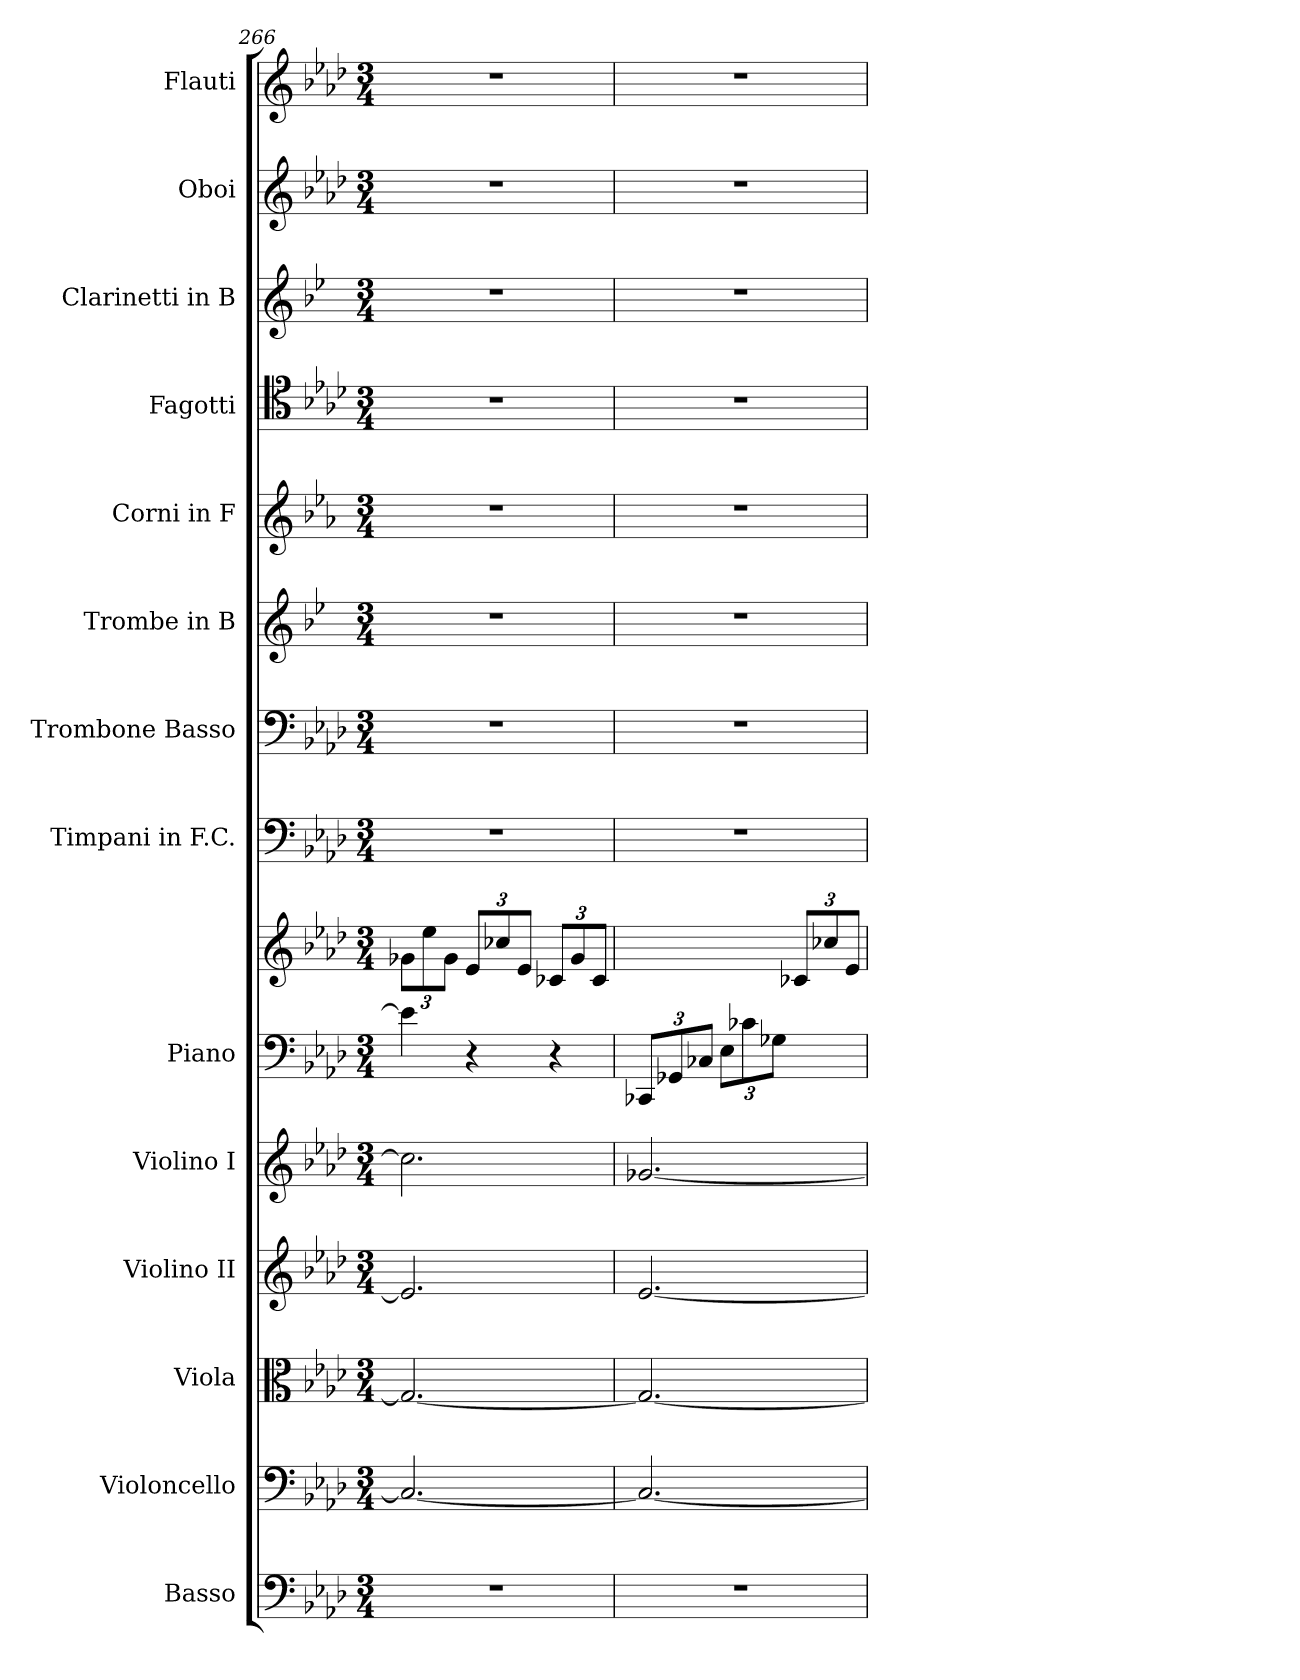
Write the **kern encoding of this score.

**kern	**kern	**kern	**kern	**kern	**kern	**kern	**kern	**kern	**kern	**kern	**kern	**kern	**kern	**kern
*part14	*part13	*part12	*part11	*part10	*part9	*part9	*part8	*part7	*part6	*part5	*part4	*part3	*part2	*part1
*staff15	*staff14	*staff13	*staff12	*staff11	*staff10	*staff9	*staff8	*staff7	*staff6	*staff5	*staff4	*staff3	*staff2	*staff1
*I"Basso	*I"Violoncello	*I"Viola	*I"Violino II	*I"Violino I	*I"Piano	*	*I"Timpani in F.C.	*I"Trombone Basso	*I"Trombe in B	*I"Corni in F	*I"Fagotti	*I"Clarinetti in B	*I"Oboi	*I"Flauti
*	*	*	*	*	*I'Pno.	*	*I'Timp.	*	*	*	*	*	*I'Ob.	*I'Fl.
*clefF4	*clefF4	*clefC3	*clefG2	*clefG2	*clefF4	*clefG2	*clefF4	*clefF4	*clefG2	*clefG2	*clefC4	*clefG2	*clefG2	*clefG2
*ITrd7c12	*	*	*	*	*	*	*	*	*ITrd1c2	*ITrd4c7	*	*ITrd1c2	*	*
*k[b-e-a-d-]	*k[b-e-a-d-]	*k[b-e-a-d-]	*k[b-e-a-d-]	*k[b-e-a-d-]	*k[b-e-a-d-]	*k[b-e-a-d-]	*k[b-e-a-d-]	*k[b-e-a-d-]	*k[b-e-a-d-]	*k[b-e-a-d-]	*k[b-e-a-d-]	*k[b-e-a-d-]	*k[b-e-a-d-]	*k[b-e-a-d-]
*M3/4	*M3/4	*M3/4	*M3/4	*M3/4	*M3/4	*M3/4	*M3/4	*M3/4	*M3/4	*M3/4	*M3/4	*M3/4	*M3/4	*M3/4
*	*	*	*	*	*	*Xbrackettup	*	*	*	*	*	*	*	*
=266	=266	=266	=266	=266	=266	=266	=266	=266	=266	=266	=266	=266	=266	=266
2.r	2.C-/_	2.G-/_	2.e-/]	2.cc-\]	4e-\]	12g-X\L	2.r	2.r	2.r	2.r	2.r	2.r	2.r	2.r
.	.	.	.	.	.	12ee-\	.	.	.	.	.	.	.	.
.	.	.	.	.	.	12g-\J	.	.	.	.	.	.	.	.
.	.	.	.	.	4r	12e-/L	.	.	.	.	.	.	.	.
.	.	.	.	.	.	12cc-X/	.	.	.	.	.	.	.	.
.	.	.	.	.	.	12e-/J	.	.	.	.	.	.	.	.
.	.	.	.	.	4r	12c-X/L	.	.	.	.	.	.	.	.
.	.	.	.	.	.	12g-/	.	.	.	.	.	.	.	.
.	.	.	.	.	.	12c-/J	.	.	.	.	.	.	.	.
!!LO:LB:g=z
=267	=267	=267	=267	=267	=267	=267	=267	=267	=267	=267	=267	=267	=267	=267
*	*	*	*	*	*Xbrackettup	*	*	*	*	*	*	*	*	*
2.r	2.C-/_	2.G-/_	[2.e-/	[2.g-X/	12CC-X/L	4ryy	2.r	2.r	2.r	2.r	2.r	2.r	2.r	2.r
.	.	.	.	.	12GG-X/	.	.	.	.	.	.	.	.	.
.	.	.	.	.	12C-X/J	.	.	.	.	.	.	.	.	.
.	.	.	.	.	12E-\L	4ryy	.	.	.	.	.	.	.	.
.	.	.	.	.	12c-X\	.	.	.	.	.	.	.	.	.
.	.	.	.	.	12G-X\J	.	.	.	.	.	.	.	.	.
.	.	.	.	.	4ryy	12c-X/L	.	.	.	.	.	.	.	.
.	.	.	.	.	.	12cc-X/	.	.	.	.	.	.	.	.
.	.	.	.	.	.	(12e-/J	.	.	.	.	.	.	.	.
=	=	=	=	=	=	=	=	=	=	=	=	=	=	=
*-	*-	*-	*-	*-	*-	*-	*-	*-	*-	*-	*-	*-	*-	*-
